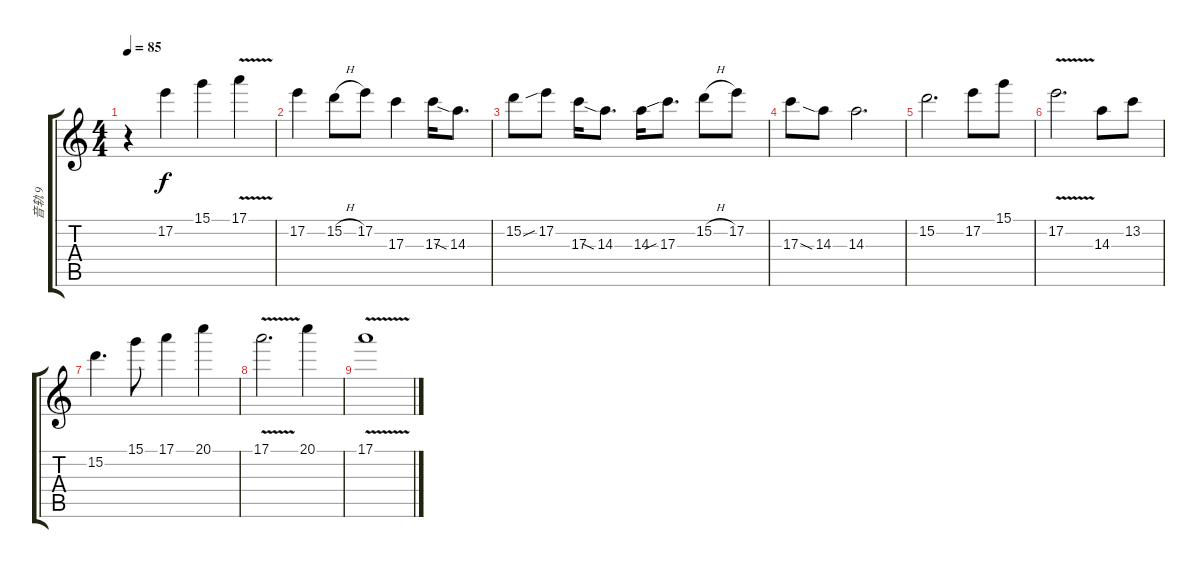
\track ("音轨 9" "音轨 9") {instrument overdrivenguitar}
\staff {score tabs}
\tuning (E4 B3 G3 D3 A2 E2) {hide}
\ts (4 4)
\tempo 85
\clef g2
\ks c
r.4{dy f} 17.2.4 15.1.4 17.1{v}.4 |
17.2.4 15.2{h}.8 17.2.8 17.3.4 17.3.16 14.3{sia}.8{d} |
15.2.8 17.2{sib}.8 17.3.16 14.3{sia}.8{d} 14.3.16 17.3{sib}.8{d} 15.2{h}.8 17.2.8 |
17.3.8 14.3{sia}.8 14.3.2{d} |
15.2.2{d} 17.2.8 15.1.8 |
17.2{v}.2{d} 14.3.8 13.2.8 |
15.2.4{d} 15.1.8 17.1.4 20.1.4 |
17.1{v}.2{d} 20.1.4 |
17.1{v}.1
